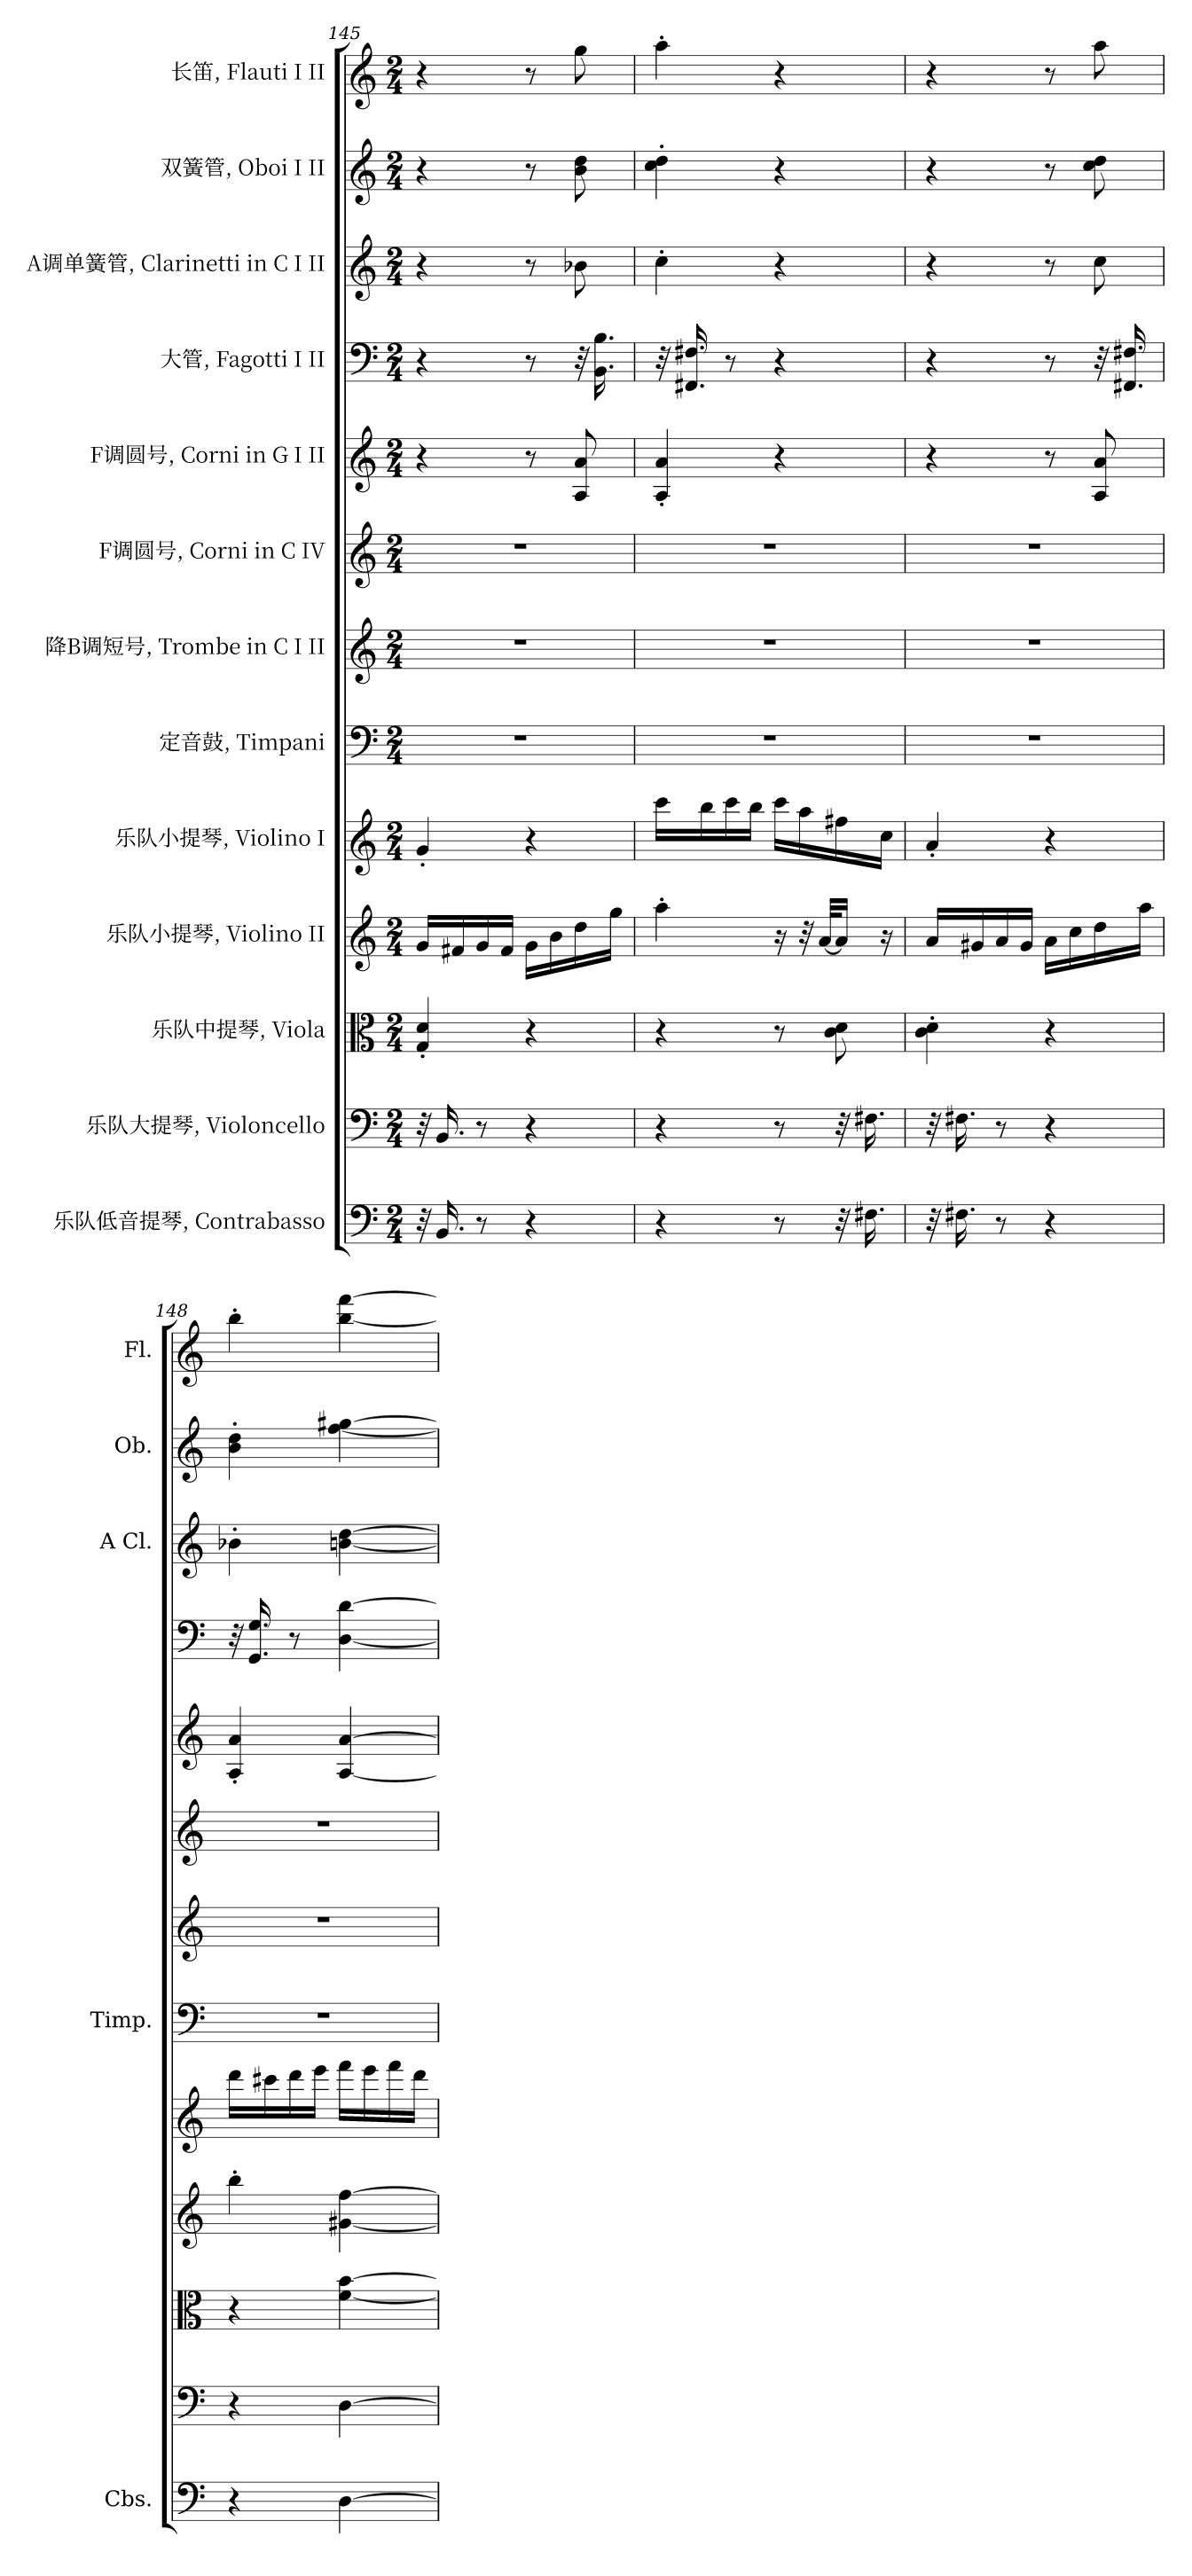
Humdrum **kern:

**kern	**kern	**kern	**kern	**kern	**kern	**kern	**kern	**kern	**kern	**kern	**kern	**kern
*part13	*part12	*part11	*part10	*part9	*part8	*part7	*part6	*part5	*part4	*part3	*part2	*part1
*staff13	*staff12	*staff11	*staff10	*staff9	*staff8	*staff7	*staff6	*staff5	*staff4	*staff3	*staff2	*staff1
*I"乐队低音提琴, Contrabasso	*I"乐队大提琴, Violoncello	*I"乐队中提琴, Viola	*I"乐队小提琴, Violino II	*I"乐队小提琴, Violino I	*I"定音鼓, Timpani	*I"降B调短号, Trombe in C I II	*I"F调圆号, Corni in C IV	*I"F调圆号, Corni in G I II	*I"大管, Fagotti I II	*I"A调单簧管, Clarinetti in C I II	*I"双簧管, Oboi I II	*I"长笛, Flauti I II
*I'Cbs.	*	*	*	*	*I'Timp.	*	*	*	*	*I'A Cl.	*I'Ob.	*I'Fl.
!!LO:PB:g=z
*clefF4	*clefF4	*clefC3	*clefG2	*clefG2	*clefF4	*clefG2	*clefG2	*clefG2	*clefF4	*clefG2	*clefG2	*clefG2
*ITrd7c12	*	*	*	*	*	*ITrd1c2	*ITrd4c7	*ITrd4c7	*	*ITrd2c3	*	*
*k[]	*k[]	*k[]	*k[]	*k[]	*k[]	*k[b-e-]	*k[b-]	*k[b-]	*k[]	*k[f#c#g#]	*k[]	*k[]
*M2/4	*M2/4	*M2/4	*M2/4	*M2/4	*M2/4	*M2/4	*M2/4	*M2/4	*M2/4	*M2/4	*M2/4	*M2/4
*MM125	*MM125	*MM125	*MM125	*MM125	*MM125	*MM125	*MM125	*MM125	*MM125	*MM125	*MM125	*MM125
=145	=145	=145	=145	=145	=145	=145	=145	=145	=145	=145	=145	=145
32r	32r	4G/' 4d/'	16g/LL	4g'/	2r	2r	2r	4r	4r	4r	4r	4r
16.BBB/	16.BB/	.	.	.	.	.	.	.	.	.	.	.
.	.	.	16f#X/	.	.	.	.	.	.	.	.	.
8r	8r	.	16g/	.	.	.	.	.	.	.	.	.
.	.	.	16f#/JJ	.	.	.	.	.	.	.	.	.
*	*	*	*	*	*	*	*	*	*	*	*	*MM134
4r	4r	4r	16g\LL	4r	.	.	.	8r	8r	8r	8r	8r
.	.	.	16b\	.	.	.	.	.	.	.	.	.
.	.	.	16dd\	.	.	.	.	8D/ 8d/	32r	8gn\	8b\ 8dd\	8gg\
.	.	.	.	.	.	.	.	.	16.BB\ 16.B\	.	.	.
.	.	.	16gg\JJ	.	.	.	.	.	.	.	.	.
=146	=146	=146	=146	=146	=146	=146	=146	=146	=146	=146	=146	=146
*	*	*	*	*	*	*	*	*	*	*	*	*MM125
4r	4r	4r	4aa'\	16ccc\LL	2r	2r	2r	4D/' 4d/'	32r	4a'\	4cc\' 4dd\'	4aa'\
.	.	.	.	.	.	.	.	.	16.FF#X/ 16.F#X/	.	.	.
.	.	.	.	16bb\	.	.	.	.	.	.	.	.
.	.	.	.	16ccc\	.	.	.	.	8r	.	.	.
.	.	.	.	16bb\JJ	.	.	.	.	.	.	.	.
*	*	*	*	*	*	*	*	*	*	*	*	*MM134
8r	8r	8r	16r	16ccc\LL	.	.	.	4r	4r	4r	4r	4r
.	.	.	32r	16aa\	.	.	.	.	.	.	.	.
.	.	.	[32a/KLL	.	.	.	.	.	.	.	.	.
32r	32r	8c\ 8d\	16a/JJ]	16ff#X\	.	.	.	.	.	.	.	.
16.FF#X\	16.F#X\	.	.	.	.	.	.	.	.	.	.	.
.	.	.	16r	16cc\JJ	.	.	.	.	.	.	.	.
=147	=147	=147	=147	=147	=147	=147	=147	=147	=147	=147	=147	=147
*	*	*	*	*	*	*	*	*	*	*	*	*MM125
32r	32r	4c\' 4d\'	16a/LL	4a'/	2r	2r	2r	4r	4r	4r	4r	4r
16.FF#X\	16.F#X\	.	.	.	.	.	.	.	.	.	.	.
.	.	.	16g#X/	.	.	.	.	.	.	.	.	.
8r	8r	.	16a/	.	.	.	.	.	.	.	.	.
.	.	.	16g#/JJ	.	.	.	.	.	.	.	.	.
*	*	*	*	*	*	*	*	*	*	*	*	*MM134
4r	4r	4r	16a\LL	4r	.	.	.	8r	8r	8r	8r	8r
.	.	.	16cc\	.	.	.	.	.	.	.	.	.
.	.	.	16dd\	.	.	.	.	8D/ 8d/	32r	8a\	8cc\ 8dd\	8aa\
.	.	.	.	.	.	.	.	.	16.FF#X/ 16.F#X/	.	.	.
.	.	.	16aa\JJ	.	.	.	.	.	.	.	.	.
!!LO:PB:g=z
=148	=148	=148	=148	=148	=148	=148	=148	=148	=148	=148	=148	=148
*	*	*	*	*	*	*	*	*	*	*	*	*MM125
4r	4r	4r	4bb'\	16ddd\LL	2r	2r	2r	4D/' 4d/'	32r	4gn'\	4b\' 4dd\'	4bb'\
.	.	.	.	.	.	.	.	.	16.GG/ 16.G/	.	.	.
.	.	.	.	16ccc#X\	.	.	.	.	.	.	.	.
.	.	.	.	16ddd\	.	.	.	.	8r	.	.	.
.	.	.	.	16eee\JJ	.	.	.	.	.	.	.	.
*	*	*	*	*	*	*	*	*	*	*	*	*MM134
[4DD\	[4D\	[4f\ [4b\	[4g#X\ [4ff\	16fff\LL	.	.	.	[4D/ [4d/	[4D\ [4d\	[4g#X\ [4b\	[4ff\ [4gg#X\	[4bb\ [4fff\
.	.	.	.	16eee\	.	.	.	.	.	.	.	.
.	.	.	.	16fff\	.	.	.	.	.	.	.	.
.	.	.	.	16ddd\JJ	.	.	.	.	.	.	.	.
=	=	=	=	=	=	=	=	=	=	=	=	=
*-	*-	*-	*-	*-	*-	*-	*-	*-	*-	*-	*-	*-
